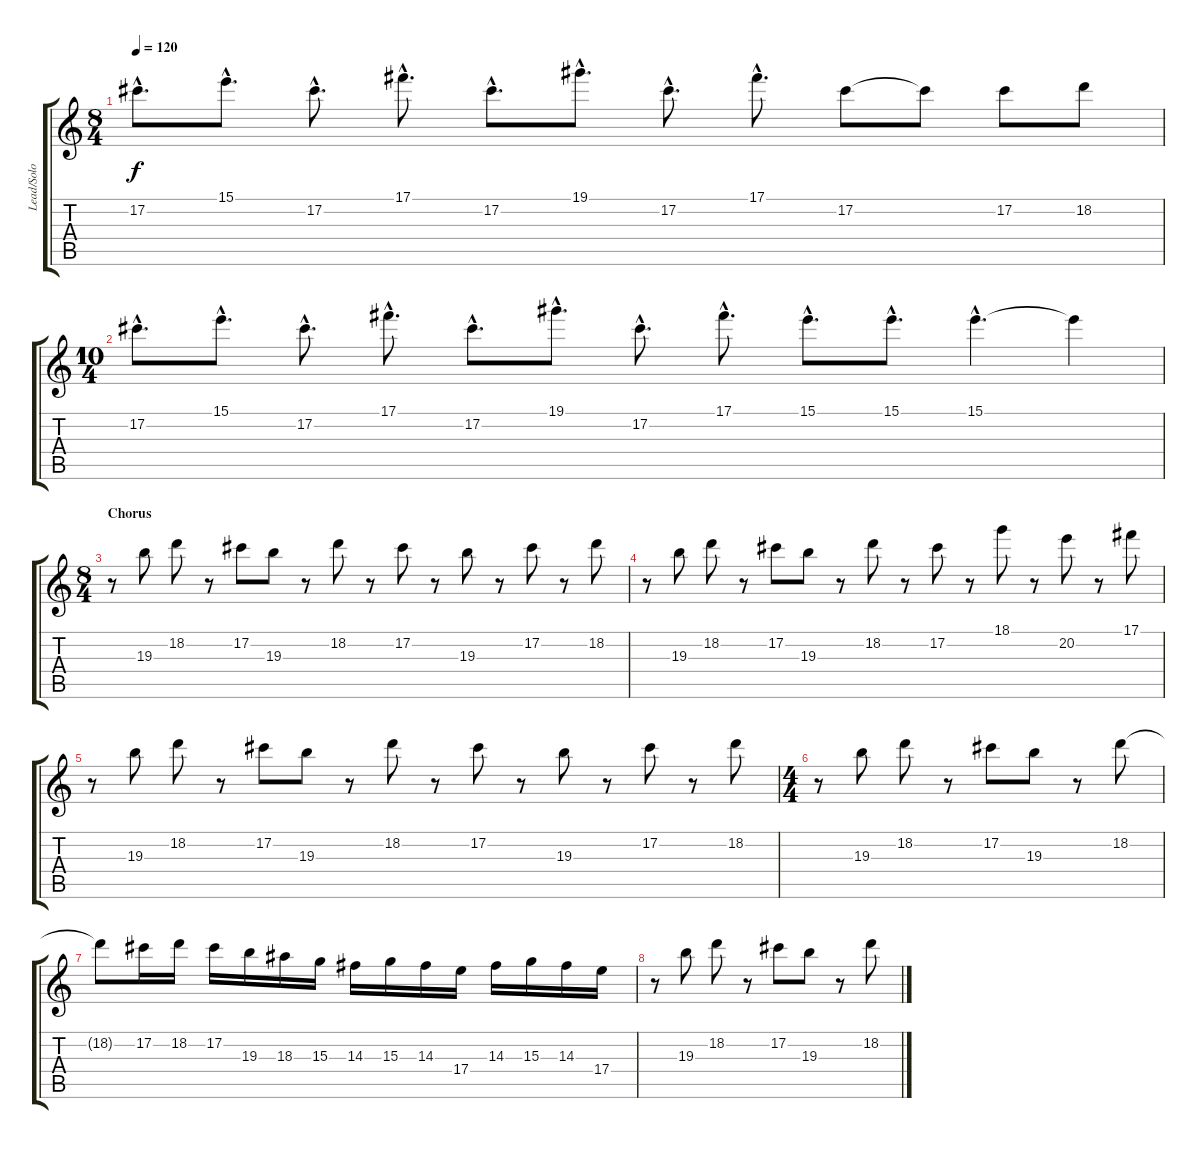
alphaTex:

\track ("Lead/Solo" "Lead/Solo") {instrument overdrivenguitar}
\staff {score tabs}
\tuning (Db4 Ab3 E3 B2 Gb2 B1) {hide}
\ts (8 4)
\tempo 120
\clef g2
\ks c
17.2{hac}.8{d dy f} 15.1{hac}.8{d} 17.2{hac}.8{d} 17.1{hac}.8{d} 17.2{hac}.8{d} 19.1{hac}.8{d} 17.2{hac}.8{d} 17.1{hac}.8{d} 17.2.8 17.2{t}.8 17.2.8 18.2.8 |
\ts (10 4)
17.2{hac}.8{d} 15.1{hac}.8{d} 17.2{hac}.8{d} 17.1{hac}.8{d} 17.2{hac}.8{d} 19.1{hac}.8{d} 17.2{hac}.8{d} 17.1{hac}.8{d} 15.1{hac}.8{d} 15.1{hac}.8{d} 15.1{hac}.4{d} 15.1{t}.4 |
\ts (8 4)
\section ("" "Chorus")
r.8 19.3.8 18.2.8 r.8 17.2.8 19.3.8 r.8 18.2.8 r.8 17.2.8 r.8 19.3.8 r.8 17.2.8 r.8 18.2.8 |
r.8 19.3.8 18.2.8 r.8 17.2.8 19.3.8 r.8 18.2.8 r.8 17.2.8 r.8 18.1.8 r.8 20.2.8 r.8 17.1.8 |
r.8 19.3.8 18.2.8 r.8 17.2.8 19.3.8 r.8 18.2.8 r.8 17.2.8 r.8 19.3.8 r.8 17.2.8 r.8 18.2.8 |
\ts (4 4)
r.8 19.3.8 18.2.8 r.8 17.2.8 19.3.8 r.8 18.2.8 |
18.2{t}.8 17.2.16 18.2.16 17.2.16 19.3.16 18.3.16 15.3.16 14.3.16 15.3.16 14.3.16 17.4.16 14.3.16 15.3.16 14.3.16 17.4.16 |
r.8 19.3.8 18.2.8 r.8 17.2.8 19.3.8 r.8 18.2.8
